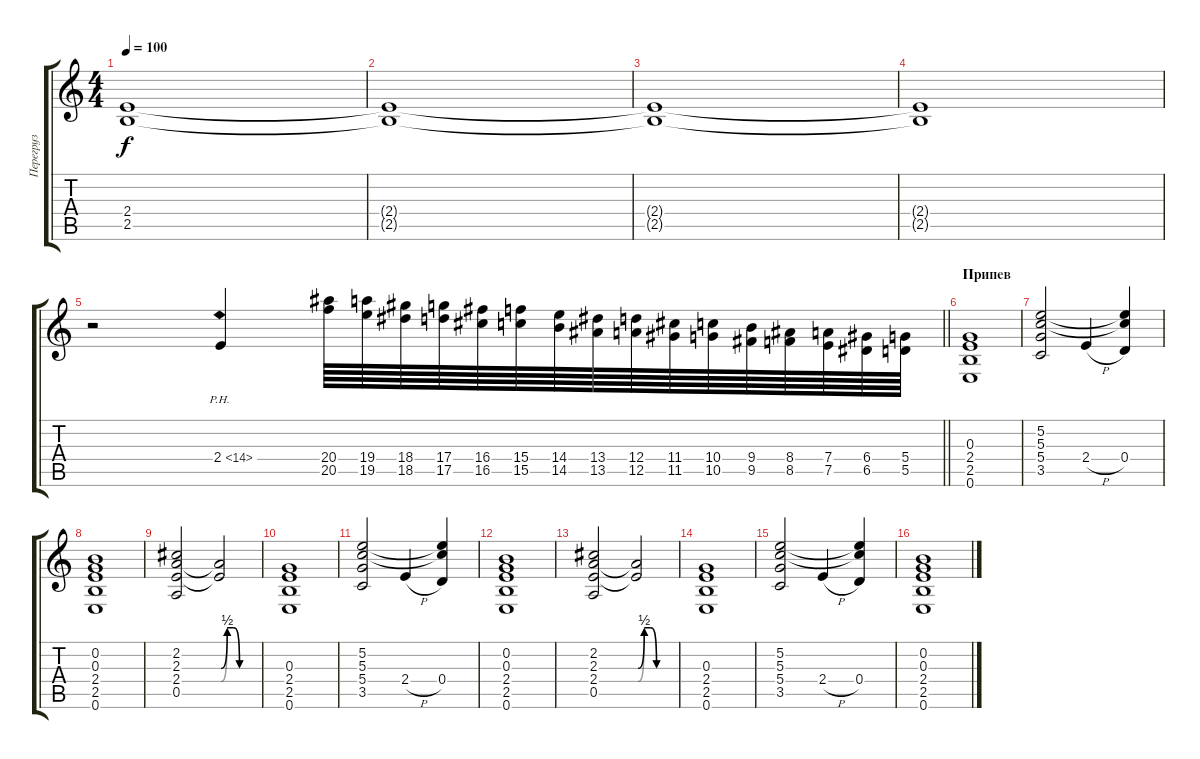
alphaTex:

\track ("Перегруз" "Перегруз") {instrument distortionguitar}
\staff {score tabs}
\tuning (E4 B3 G3 D3 A2 E2) {hide}
\ts (4 4)
\tempo 100
\clef g2
\ks c
(2.4{t} 2.5{t}).1{dy f} |
(2.4{t} 2.5{t}).1 |
(2.4{t} 2.5{t}).1 |
(2.4{t} 2.5{t}).1 |
\barLineRight lightlight
r.2 2.4{ph 12}.4 (20.4 20.5).64 (19.4 19.5).64 (18.4 18.5).64 (17.4 17.5).64 (16.4 16.5).64 (15.4 15.5).64 (14.4 14.5).64 (13.4 13.5).64 (12.4 12.5).64 (11.4 11.5).64 (10.4 10.5).64 (9.4 9.5).64 (8.4 8.5).64 (7.4 7.5).64 (6.4 6.5).64 (5.4 5.5).64 |
\section ("" "Припев")
(0.3 2.4 2.5 0.6).1 |
(5.2 5.3 5.4 3.5).2 2.4{h}.4 (5.2{t} 5.3{t} 0.4).4 |
(0.2 0.3 2.4 2.5 0.6).1 |
(2.2 2.3 2.4 0.5).2 (2.3{be (custom 0 0 10 2 20 2 30 0 60 0) t} 2.4{be (custom 0 0 10 2 20 2 30 0 60 0) t}).2 |
(0.3 2.4 2.5 0.6).1 |
(5.2 5.3 5.4 3.5).2 2.4{h}.4 (5.2{t} 5.3{t} 0.4).4 |
(0.2 0.3 2.4 2.5 0.6).1 |
(2.2 2.3 2.4 0.5).2 (2.3{be (custom 0 0 10 2 20 2 30 0 60 0) t} 2.4{be (custom 0 0 10 2 20 2 30 0 60 0) t}).2 |
(0.3 2.4 2.5 0.6).1 |
(5.2 5.3 5.4 3.5).2 2.4{h}.4 (5.2{t} 5.3{t} 0.4).4 |
(0.2 0.3 2.4 2.5 0.6).1
